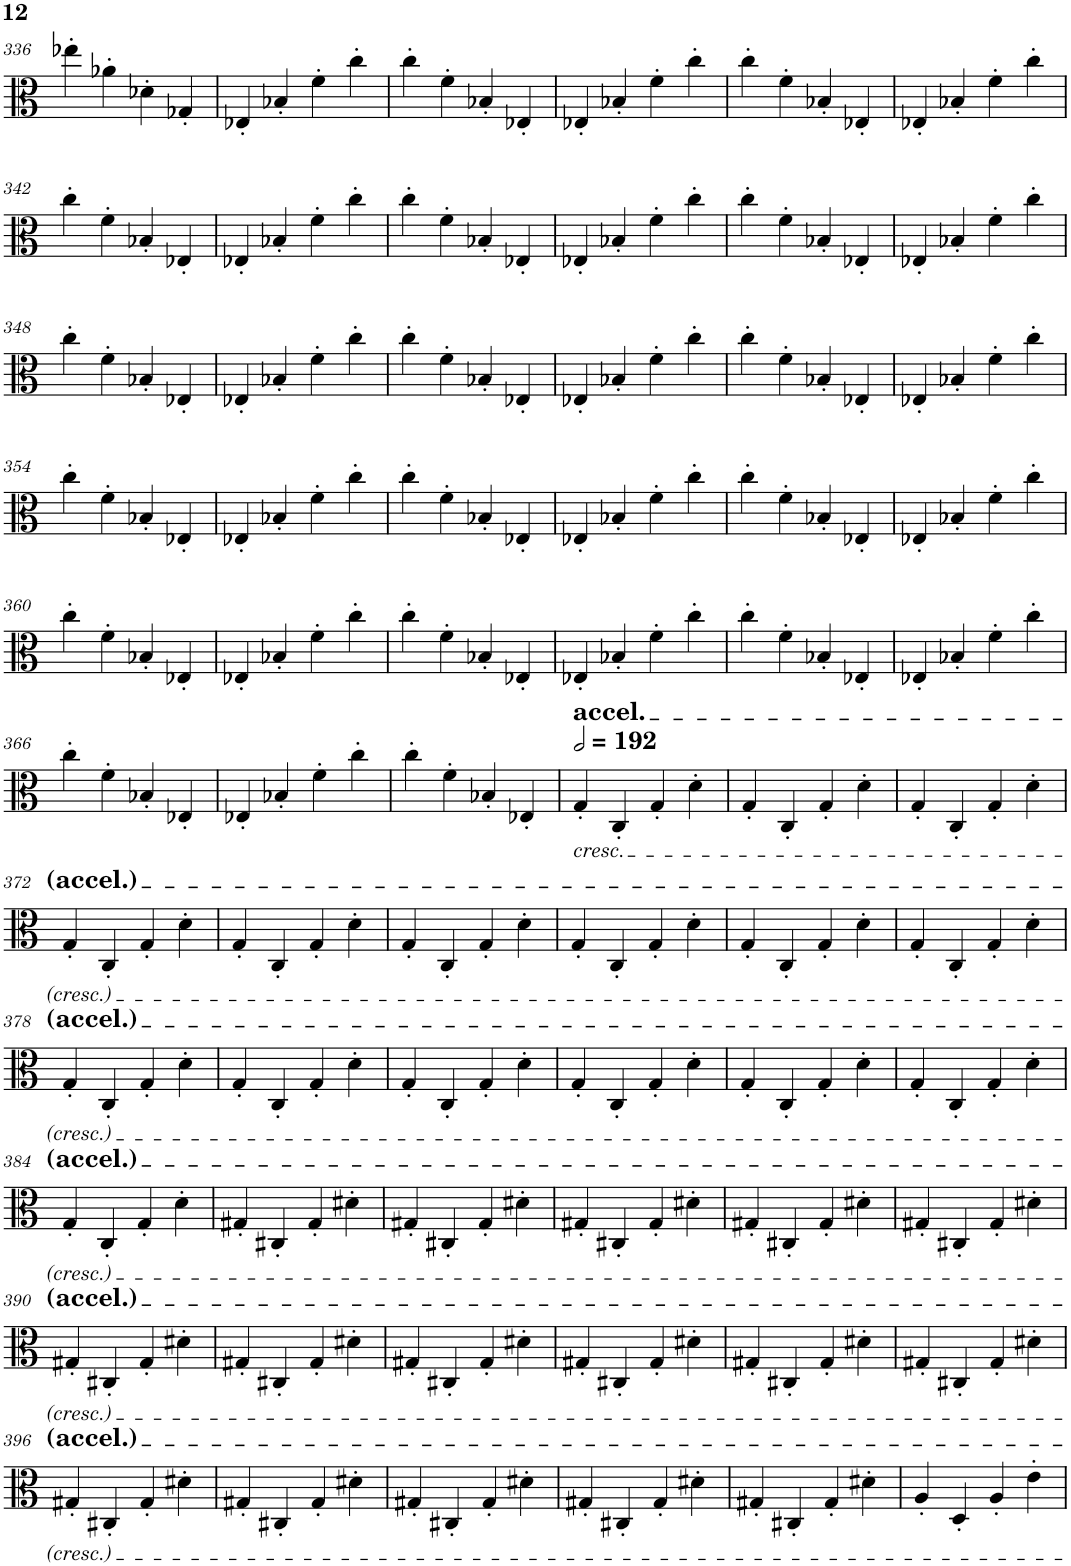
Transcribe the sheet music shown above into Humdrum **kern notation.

**kern
*part1
*staff1
*I"Viola
*I'Vla.
!!LO:PB:g=z
*clefC3
*k[]
*M2/2
=336
4ee-X'\
4a-X'\
4d-X'\
4G-X'/
=337
4E-X'/
4B-X'/
4f'\
4cc'\
=338
4cc'\
4f'\
4B-X'/
4E-X'/
=339
4E-X'/
4B-X'/
4f'\
4cc'\
=340
4cc'\
4f'\
4B-X'/
4E-X'/
=341
4E-X'/
4B-X'/
4f'\
4cc'\
!!LO:LB:g=z
=342
4cc'\
4f'\
4B-X'/
4E-X'/
=343
4E-X'/
4B-X'/
4f'\
4cc'\
=344
4cc'\
4f'\
4B-X'/
4E-X'/
=345
4E-X'/
4B-X'/
4f'\
4cc'\
=346
4cc'\
4f'\
4B-X'/
4E-X'/
=347
4E-X'/
4B-X'/
4f'\
4cc'\
!!LO:LB:g=z
=348
4cc'\
4f'\
4B-X'/
4E-X'/
=349
4E-X'/
4B-X'/
4f'\
4cc'\
=350
4cc'\
4f'\
4B-X'/
4E-X'/
=351
4E-X'/
4B-X'/
4f'\
4cc'\
=352
4cc'\
4f'\
4B-X'/
4E-X'/
=353
4E-X'/
4B-X'/
4f'\
4cc'\
!!LO:LB:g=z
=354
4cc'\
4f'\
4B-X'/
4E-X'/
=355
4E-X'/
4B-X'/
4f'\
4cc'\
=356
4cc'\
4f'\
4B-X'/
4E-X'/
=357
4E-X'/
4B-X'/
4f'\
4cc'\
=358
4cc'\
4f'\
4B-X'/
4E-X'/
=359
4E-X'/
4B-X'/
4f'\
4cc'\
!!LO:LB:g=z
=360
4cc'\
4f'\
4B-X'/
4E-X'/
=361
4E-X'/
4B-X'/
4f'\
4cc'\
=362
4cc'\
4f'\
4B-X'/
4E-X'/
=363
4E-X'/
4B-X'/
4f'\
4cc'\
=364
4cc'\
4f'\
4B-X'/
4E-X'/
=365
4E-X'/
4B-X'/
4f'\
4cc'\
!!LO:LB:g=z
=366
4cc'\
4f'\
4B-X'/
4E-X'/
=367
4E-X'/
4B-X'/
4f'\
4cc'\
=368
4cc'\
4f'\
4B-X'/
4E-X'/
=369
*MM384
!LO:TX:a:t=accel.
!LO:TX:b:i:t=cresc.
4G'/
4C'/
4G'/
4d'\
=370
4G'/
4C'/
4G'/
4d'\
=371
4G'/
4C'/
4G'/
4d'\
!!LO:LB:g=z
=372
4G'/
4C'/
4G'/
4d'\
=373
4G'/
4C'/
4G'/
4d'\
=374
4G'/
4C'/
4G'/
4d'\
=375
4G'/
4C'/
4G'/
4d'\
=376
4G'/
4C'/
4G'/
4d'\
=377
4G'/
4C'/
4G'/
4d'\
!!LO:LB:g=z
=378
4G'/
4C'/
4G'/
4d'\
=379
4G'/
4C'/
4G'/
4d'\
=380
4G'/
4C'/
4G'/
4d'\
=381
4G'/
4C'/
4G'/
4d'\
=382
4G'/
4C'/
4G'/
4d'\
=383
4G'/
4C'/
4G'/
4d'\
!!LO:LB:g=z
=384
4G'/
4C'/
4G'/
4d'\
=385
4G#X'/
4C#X'/
4G#'/
4d#X'\
=386
4G#X'/
4C#X'/
4G#'/
4d#X'\
=387
4G#X'/
4C#X'/
4G#'/
4d#X'\
=388
4G#X'/
4C#X'/
4G#'/
4d#X'\
=389
4G#X'/
4C#X'/
4G#'/
4d#X'\
!!LO:LB:g=z
=390
4G#X'/
4C#X'/
4G#'/
4d#X'\
=391
4G#X'/
4C#X'/
4G#'/
4d#X'\
=392
4G#X'/
4C#X'/
4G#'/
4d#X'\
=393
4G#X'/
4C#X'/
4G#'/
4d#X'\
=394
4G#X'/
4C#X'/
4G#'/
4d#X'\
=395
4G#X'/
4C#X'/
4G#'/
4d#X'\
!!LO:LB:g=z
=396
4G#X'/
4C#X'/
4G#'/
4d#X'\
=397
4G#X'/
4C#X'/
4G#'/
4d#X'\
=398
4G#X'/
4C#X'/
4G#'/
4d#X'\
=399
4G#X'/
4C#X'/
4G#'/
4d#X'\
=400
4G#X'/
4C#X'/
4G#'/
4d#X'\
=401
4A'/
4D'/
4A'/
4e'\
=
*-
